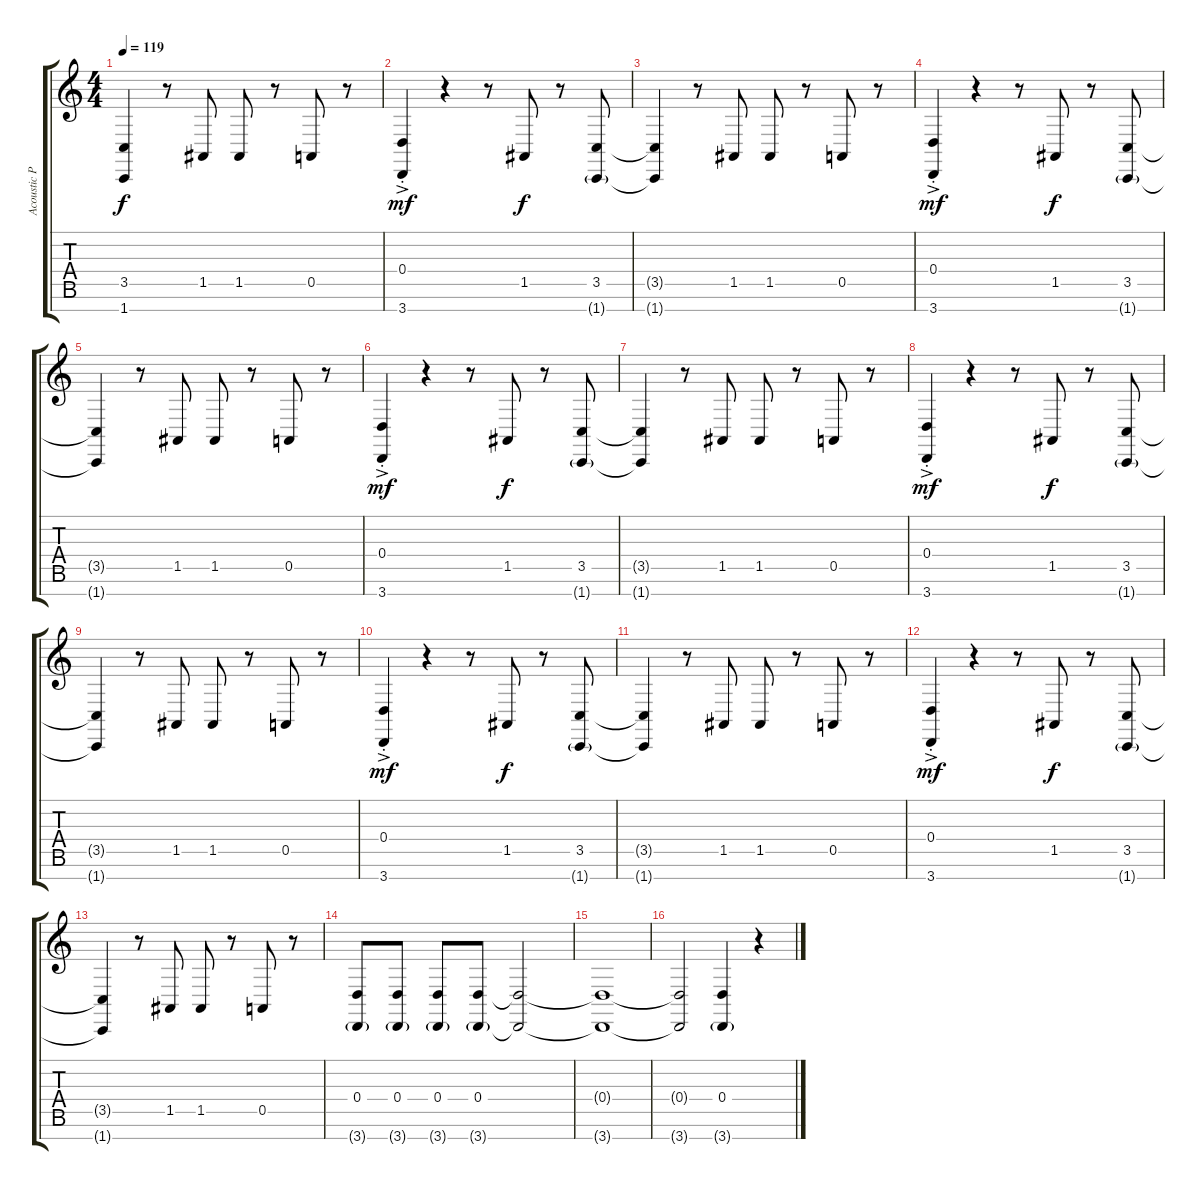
\track ("Acoustic Piano (Staff 2)" "Acoustic P") {instrument acousticgrandpiano}
\staff {score tabs}
\tuning (E4 B3 G3 D3 A2 E2 B1) {hide}
\ts (4 4)
\tempo 119
\clef g2
\ks c
(3.5{t} 1.7{t}).4{dy f} r.8 1.5.8 1.5.8 r.8 0.5.8 r.8 |
(0.4{ac st} 3.7{ac st}).4{dy mf} r.4 r.8 1.5.8{dy f} r.8 (3.5 1.7{g}).8 |
(3.5{t} 1.7{t}).4 r.8 1.5.8 1.5.8 r.8 0.5.8 r.8 |
(0.4{ac st} 3.7{ac st}).4{dy mf} r.4 r.8 1.5.8{dy f} r.8 (3.5 1.7{g}).8 |
(3.5{t} 1.7{t}).4 r.8 1.5.8 1.5.8 r.8 0.5.8 r.8 |
(0.4{ac st} 3.7{ac st}).4{dy mf} r.4 r.8 1.5.8{dy f} r.8 (3.5 1.7{g}).8 |
(3.5{t} 1.7{t}).4 r.8 1.5.8 1.5.8 r.8 0.5.8 r.8 |
(0.4{ac st} 3.7{ac st}).4{dy mf} r.4 r.8 1.5.8{dy f} r.8 (3.5 1.7{g}).8 |
(3.5{t} 1.7{t}).4 r.8 1.5.8 1.5.8 r.8 0.5.8 r.8 |
(0.4{ac st} 3.7{ac st}).4{dy mf} r.4 r.8 1.5.8{dy f} r.8 (3.5 1.7{g}).8 |
(3.5{t} 1.7{t}).4 r.8 1.5.8 1.5.8 r.8 0.5.8 r.8 |
(0.4{ac st} 3.7{ac st}).4{dy mf} r.4 r.8 1.5.8{dy f} r.8 (3.5 1.7{g}).8 |
(3.5{t} 1.7{t}).4 r.8 1.5.8 1.5.8 r.8 0.5.8 r.8 |
(0.4 3.7{g}).8 (0.4 3.7{g}).8 (0.4 3.7{g}).8 (0.4 3.7{g}).8 (0.4{t} 3.7{t}).2 |
(0.4{t} 3.7{t}).1 |
(0.4{t} 3.7{t}).2 (0.4 3.7{g}).4 r.4
